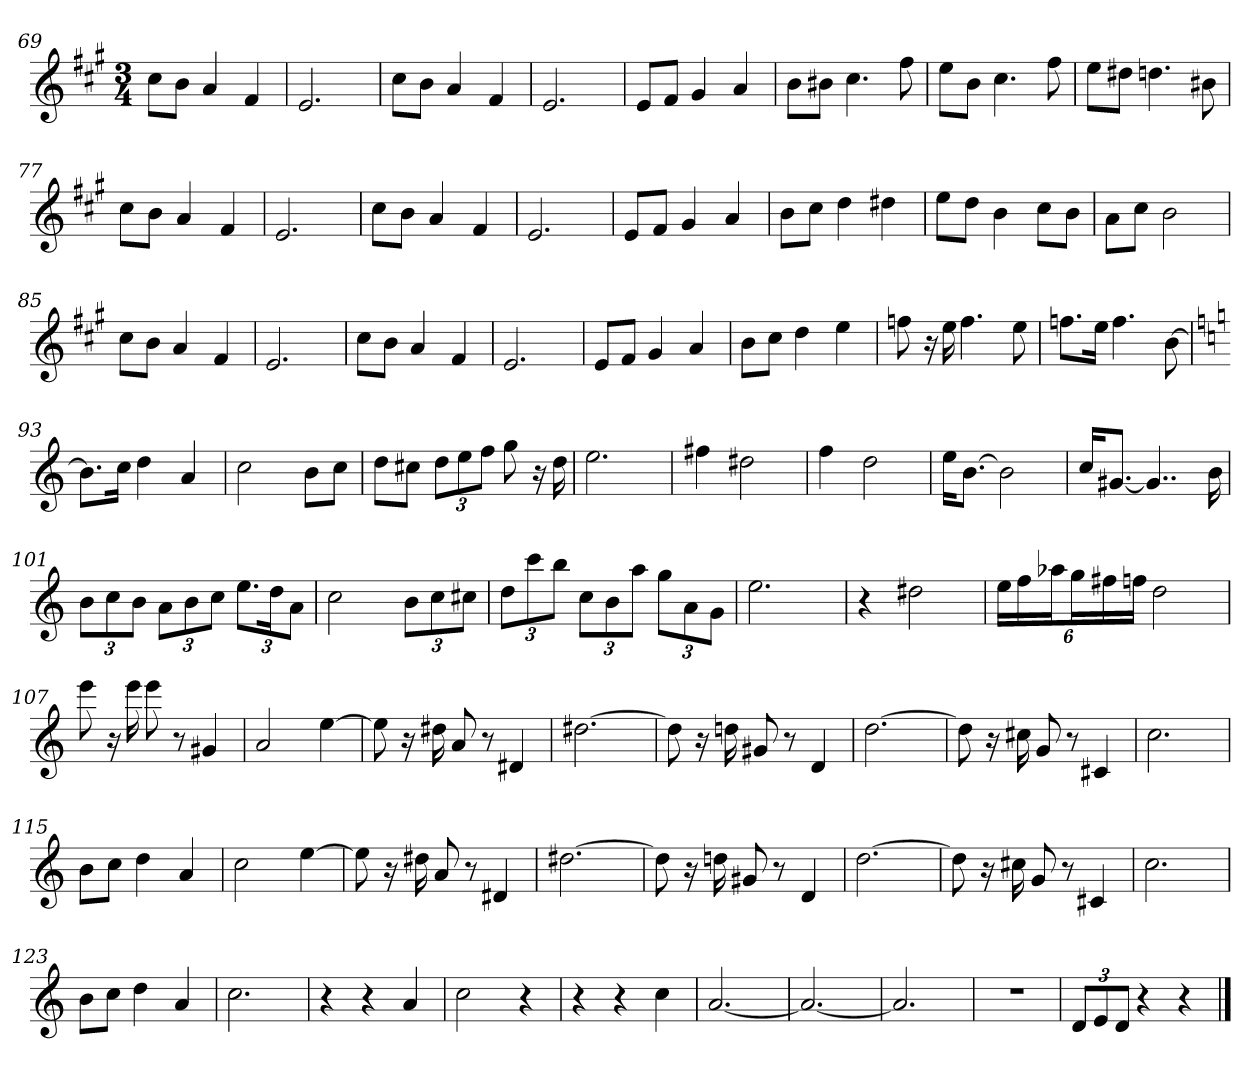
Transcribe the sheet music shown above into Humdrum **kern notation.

**kern
*part1
*staff1
*clefG2
*k[f#c#g#]
*M3/4
=69
8cc#\L
8b\J
4a
4f#
=70
2.e
=71
8cc#\L
8b\J
4a
4f#
=72
2.e
=73
8e/L
8f#/J
4g#
4a
=74
8b\L
8b#X\J
4.cc#
8ff#
=75
8ee\L
8b\J
4.cc#
8ff#
=76
8ee\L
8dd#X\J
4.ddn
8b#X
=77
8cc#\L
8b\J
4a
4f#
=78
2.e
=79
8cc#\L
8b\J
4a
4f#
=80
2.e
=81
8e/L
8f#/J
4g#
4a
=82
8b\L
8cc#\J
4dd
4dd#X
=83
8ee\L
8dd\J
4b
8cc#\L
8b\J
=84
8a\L
8cc#\J
2b
=85
8cc#\L
8b\J
4a
4f#
=86
2.e
=87
8cc#\L
8b\J
4a
4f#
=88
2.e
=89
8e/L
8f#/J
4g#
4a
=90
8b\L
8cc#\J
4dd
4ee
=91
8ffn
16r
16ee
4.ff
8ee
=92
8.ffn\L
16ee\Jk
4.ff
[8b
=93
*k[]
8.b\L]
16cc\Jk
4dd
4a
=94
2cc
8b\L
8cc\J
=95
8dd\L
8cc#X\J
12dd\L
12ee\
12ff\J
8gg
16r
16dd
=96
2.ee
=97
4ff#X
2dd#X
=98
4ff
2dd
=99
16ee\KL
[8.b\J
2b]
=100
16cc/KL
[8.g#X/J
4..g#]
16b
=101
12b\L
12cc\
12b\J
12a\L
12b\
12cc\J
12.ee\L
24dd\K
12a\J
=102
2cc
12b\L
12cc\
12cc#X\J
=103
12dd\L
12ccc\
12bb\J
12cc\L
12b\
12aa\J
12gg\L
12a\
12g\J
=104
2.ee
=105
4r
2dd#X
=106
24ee\LL
24ff\
24aa-X\J
24gg\L
24ff#X\
24ffn\JJ
2dd
=107
8eee
16r
16eee
8eee
8r
4g#X
=108
2a
[4ee
=109
8ee]
16r
16dd#X
8a
8r
4d#X
=110
[2.dd#X
=111
8dd#]
16r
16ddn
8g#X
8r
4d
=112
[2.dd
=113
8dd]
16r
16cc#X
8g
8r
4c#X
=114
2.cc
=115
8b\L
8cc\J
4dd
4a
=116
2cc
[4ee
=117
8ee]
16r
16dd#X
8a
8r
4d#X
=118
[2.dd#X
=119
8dd#]
16r
16ddn
8g#X
8r
4d
=120
[2.dd
=121
8dd]
16r
16cc#X
8g
8r
4c#X
=122
2.cc
=123
8b\L
8cc\J
4dd
4a
=124
2.cc
=125
4r
4r
4a
=126
2cc
4r
=127
4r
4r
4cc
=128
[2.a
=129
2.a_
=130
2.a]
=131
2.r
=132
12d/L
12e/
12d/J
4r
4r
==
*-
